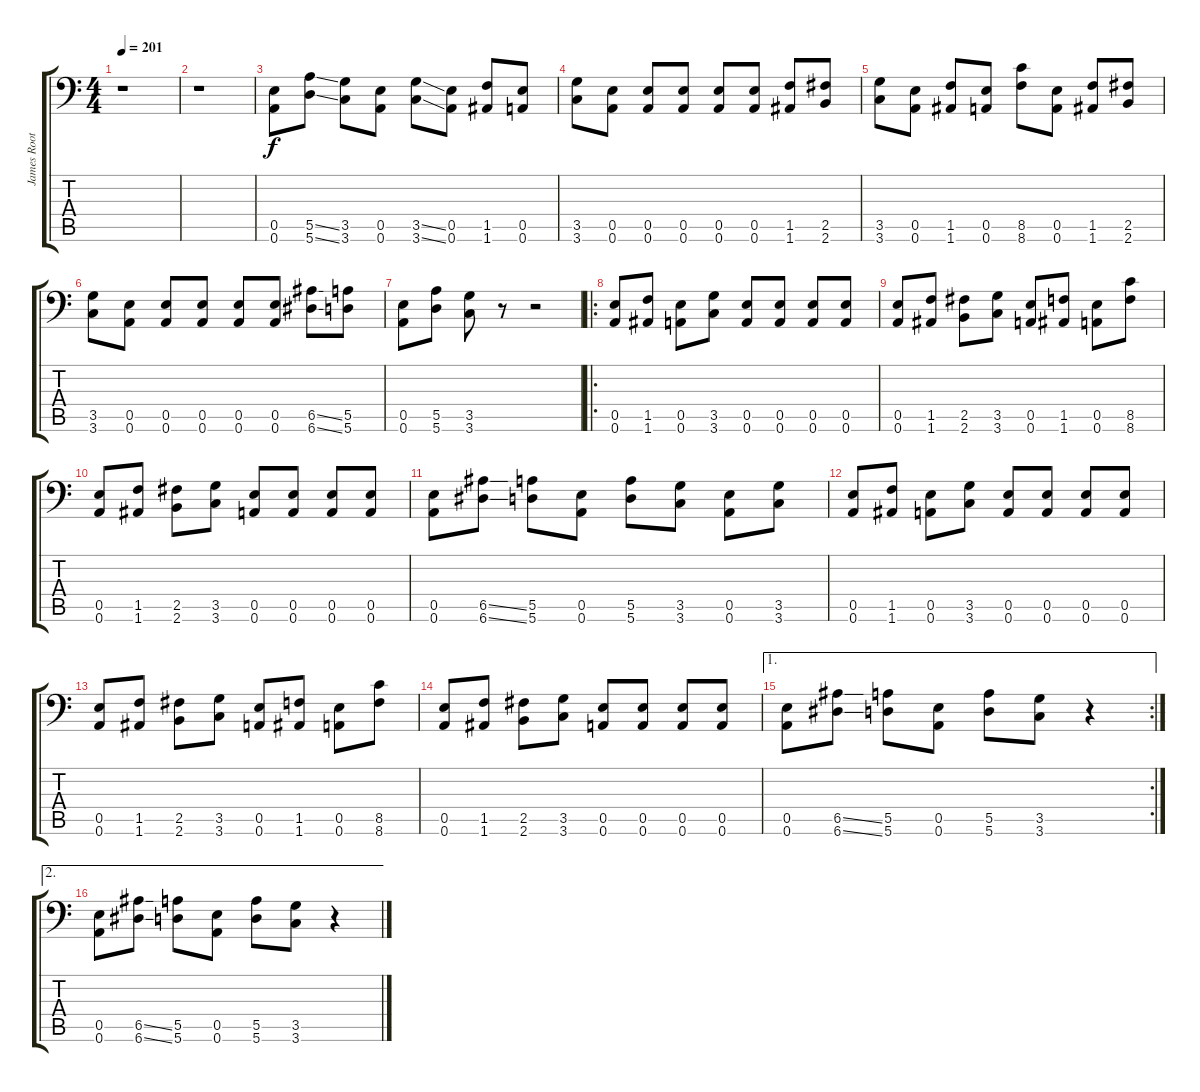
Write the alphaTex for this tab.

\track ("James Root" "James Root") {instrument distortionguitar}
\staff {score tabs}
\tuning (B3 Gb3 D3 A2 E2 A1) {hide}
\ts (4 4)
\tempo 201
\clef f4
\ks c
r.1{dy f} |
r.1 |
(0.5 0.6).8 (5.5{ss} 5.6{ss}).8 (3.5 3.6).8 (0.5 0.6).8 (3.5{ss} 3.6{ss}).8 (0.5 0.6).8 (1.5 1.6).8 (0.5 0.6).8 |
(3.5 3.6).8 (0.5 0.6).8 (0.5 0.6).8 (0.5 0.6).8 (0.5 0.6).8 (0.5 0.6).8 (1.5 1.6).8 (2.5 2.6).8 |
(3.5 3.6).8 (0.5 0.6).8 (1.5 1.6).8 (0.5 0.6).8 (8.5 8.6).8 (0.5 0.6).8 (1.5 1.6).8 (2.5 2.6).8 |
(3.5 3.6).8 (0.5 0.6).8 (0.5 0.6).8 (0.5 0.6).8 (0.5 0.6).8 (0.5 0.6).8 (6.5{ss} 6.6{ss}).8 (5.5 5.6).8 |
(0.5 0.6).8 (5.5 5.6).8 (3.5 3.6).8 r.8 r.2 |
\ro
(0.5 0.6).8 (1.5 1.6).8 (0.5 0.6).8 (3.5 3.6).8 (0.5 0.6).8 (0.5 0.6).8 (0.5 0.6).8 (0.5 0.6).8 |
(0.5 0.6).8 (1.5 1.6).8 (2.5 2.6).8 (3.5 3.6).8 (0.5 0.6).8 (1.5 1.6).8 (0.5 0.6).8 (8.5 8.6).8 |
(0.5 0.6).8 (1.5 1.6).8 (2.5 2.6).8 (3.5 3.6).8 (0.5 0.6).8 (0.5 0.6).8 (0.5 0.6).8 (0.5 0.6).8 |
(0.5 0.6).8 (6.5{ss} 6.6{ss}).8 (5.5 5.6).8 (0.5 0.6).8 (5.5 5.6).8 (3.5 3.6).8 (0.5 0.6).8 (3.5 3.6).8 |
(0.5 0.6).8 (1.5 1.6).8 (0.5 0.6).8 (3.5 3.6).8 (0.5 0.6).8 (0.5 0.6).8 (0.5 0.6).8 (0.5 0.6).8 |
(0.5 0.6).8 (1.5 1.6).8 (2.5 2.6).8 (3.5 3.6).8 (0.5 0.6).8 (1.5 1.6).8 (0.5 0.6).8 (8.5 8.6).8 |
(0.5 0.6).8 (1.5 1.6).8 (2.5 2.6).8 (3.5 3.6).8 (0.5 0.6).8 (0.5 0.6).8 (0.5 0.6).8 (0.5 0.6).8 |
\ae 1
\rc 2
(0.5 0.6).8 (6.5{ss} 6.6{ss}).8 (5.5 5.6).8 (0.5 0.6).8 (5.5 5.6).8 (3.5 3.6).8 r.4 |
\ae 2
(0.5 0.6).8 (6.5{ss} 6.6{ss}).8 (5.5 5.6).8 (0.5 0.6).8 (5.5 5.6).8 (3.5 3.6).8 r.4
